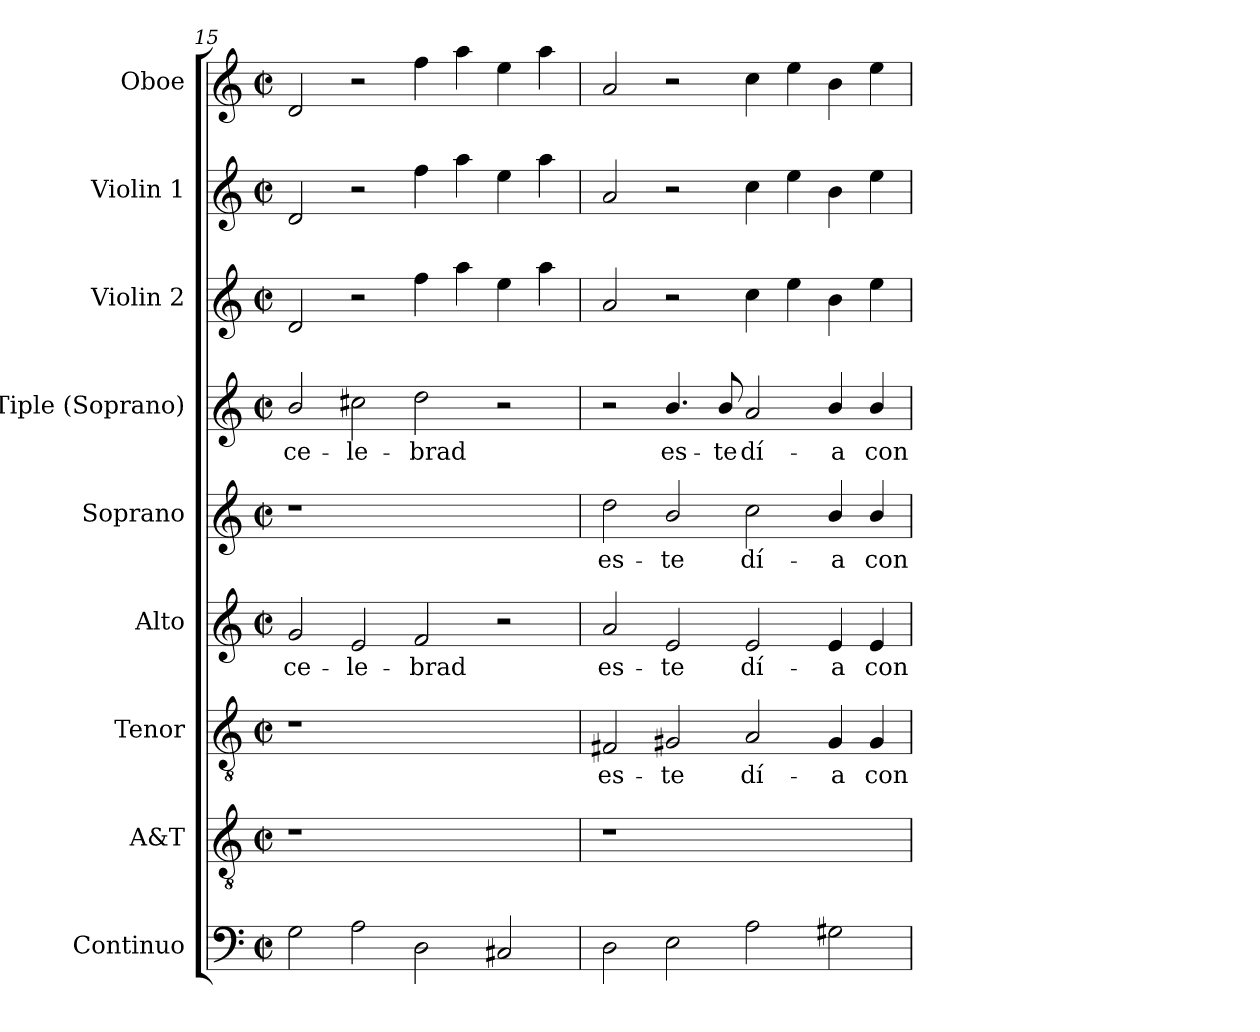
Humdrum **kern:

**kern	**kern	**kern	**text	**kern	**text	**kern	**text	**kern	**text	**kern	**kern	**kern
*part9	*part8	*part7	*part7	*part6	*part6	*part5	*part5	*part4	*part4	*part3	*part2	*part1
*staff9	*staff8	*staff7	*staff7	*staff6	*staff6	*staff5	*staff5	*staff4	*staff4	*staff3	*staff2	*staff1
*I"Continuo	*I"A&T	*I"Tenor	*	*I"Alto	*	*I"Soprano	*	*I"Tiple (Soprano)	*	*I"Violin 2	*I"Violin 1	*I"Oboe
*I'Cont.	*I'A. & T.	*I'T.	*	*I'A.	*	*I'S.	*	*I'S.	*	*I'Vln. 2	*I'Vln. 1	*I'Ob.
*clefF4	*clefGv2	*clefGv2	*	*clefG2	*	*clefG2	*	*clefG2	*	*clefG2	*clefG2	*clefG2
*	*ITrd7c12	*ITrd7c12	*	*	*	*	*	*	*	*	*	*
*k[]	*k[]	*k[]	*	*k[]	*	*k[]	*	*k[]	*	*k[]	*k[]	*k[]
*C:	*C:	*C:	*	*C:	*	*C:	*	*C:	*	*C:	*C:	*C:
*M2/2	*M2/2	*M2/2	*	*M2/2	*	*M2/2	*	*M2/2	*	*M2/2	*M2/2	*M2/2
*met(c|)	*met(c|)	*met(c|)	*	*met(c|)	*	*met(c|)	*	*met(c|)	*	*met(c|)	*met(c|)	*met(c|)
=15	=15	=15	=15	=15	=15	=15	=15	=15	=15	=15	=15	=15
!	!LO:N:vis=1	!LO:N:vis=1	!	!	!	!	!	!	!	!	!	!
!	!	!	!	!	!LO:LY:b:color=#000000	!LO:N:vis=1	!	!	!	!	!	!
!	!	!	!	!	!	!	!	!	!LO:LY:b:color=#000000	!	!	!
2Gi\	1r	1r	.	2gi/	ce-	1r	.	2bi/	ce-	2di/	2di/	2di/
!	!	!	!	!	!LO:LY:b:color=#000000	!	!	!	!	!	!	!
!	!	!	!	!	!	!	!	!	!LO:LY:b:color=#000000	!	!	!
2Ai\	.	.	.	2ei/	-le-	.	.	2cc#Xi\	-le-	2r	2r	2r
!	!	!	!	!	!LO:LY:b:color=#000000	!	!	!	!	!	!	!
!	!	!	!	!	!	!	!	!	!LO:LY:b:color=#000000	!	!	!
2Di\	1ryy	1ryy	.	2fi/	-brad	1ryy	.	2ddi\	-brad	4ffi\	4ffi\	4ffi\
.	.	.	.	.	.	.	.	.	.	4aai\	4aai\	4aai\
2C#Xi/	.	.	.	2r	.	.	.	2r	.	4eei\	4eei\	4eei\
.	.	.	.	.	.	.	.	.	.	4aai\	4aai\	4aai\
=16	=16	=16	=16	=16	=16	=16	=16	=16	=16	=16	=16	=16
!	!LO:N:vis=1	!	!	!	!	!	!	!	!	!	!	!
!	!	!	!LO:LY:b:color=#000000	!	!	!	!	!	!	!	!	!
!	!	!	!	!	!LO:LY:b:color=#000000	!	!	!	!	!	!	!
!	!	!	!	!	!	!	!LO:LY:b:color=#000000	!	!	!	!	!
2Di\	1r	2FF#Xi/	es-	2ai/	es-	2ddi\	es-	2r	.	2ai/	2ai/	2ai/
!	!	!	!LO:LY:b:color=#000000	!	!	!	!	!	!	!	!	!
!	!	!	!	!	!LO:LY:b:color=#000000	!	!	!	!	!	!	!
!	!	!	!	!	!	!	!LO:LY:b:color=#000000	!	!	!	!	!
!	!	!	!	!	!	!	!	!	!LO:LY:b:color=#000000	!	!	!
2Ei\	.	2GG#Xi/	-te	2ei/	-te	2bi/	-te	4.bi/	es-	2r	2r	2r
!	!	!	!	!	!	!	!	!	!LO:LY:b:color=#000000	!	!	!
.	.	.	.	.	.	.	.	8bi/	-te	.	.	.
!	!	!	!LO:LY:b:color=#000000	!	!	!	!	!	!	!	!	!
!	!	!	!	!	!LO:LY:b:color=#000000	!	!	!	!	!	!	!
!	!	!	!	!	!	!	!LO:LY:b:color=#000000	!	!	!	!	!
!	!	!	!	!	!	!	!	!	!LO:LY:b:color=#000000	!	!	!
2Ai\	1ryy	2AAi/	dí-	2ei/	dí-	2cci\	dí-	2ai/	dí-	4cci\	4cci\	4cci\
.	.	.	.	.	.	.	.	.	.	4eei\	4eei\	4eei\
!	!	!	!LO:LY:b:color=#000000	!	!	!	!	!	!	!	!	!
!	!	!	!	!	!LO:LY:b:color=#000000	!	!	!	!	!	!	!
!	!	!	!	!	!	!	!LO:LY:b:color=#000000	!	!	!	!	!
!	!	!	!	!	!	!	!	!	!LO:LY:b:color=#000000	!	!	!
2G#Xi\	.	4GG#i/	-a	4ei/	-a	4bi/	-a	4bi/	-a	4bi\	4bi\	4bi\
!	!	!	!LO:LY:b:color=#000000	!	!	!	!	!	!	!	!	!
!	!	!	!	!	!LO:LY:b:color=#000000	!	!	!	!	!	!	!
!	!	!	!	!	!	!	!LO:LY:b:color=#000000	!	!	!	!	!
!	!	!	!	!	!	!	!	!	!LO:LY:b:color=#000000	!	!	!
.	.	4GG#i/	con	4ei/	con	4bi/	con	4bi/	con	4eei\	4eei\	4eei\
=	=	=	=	=	=	=	=	=	=	=	=	=
*-	*-	*-	*-	*-	*-	*-	*-	*-	*-	*-	*-	*-
